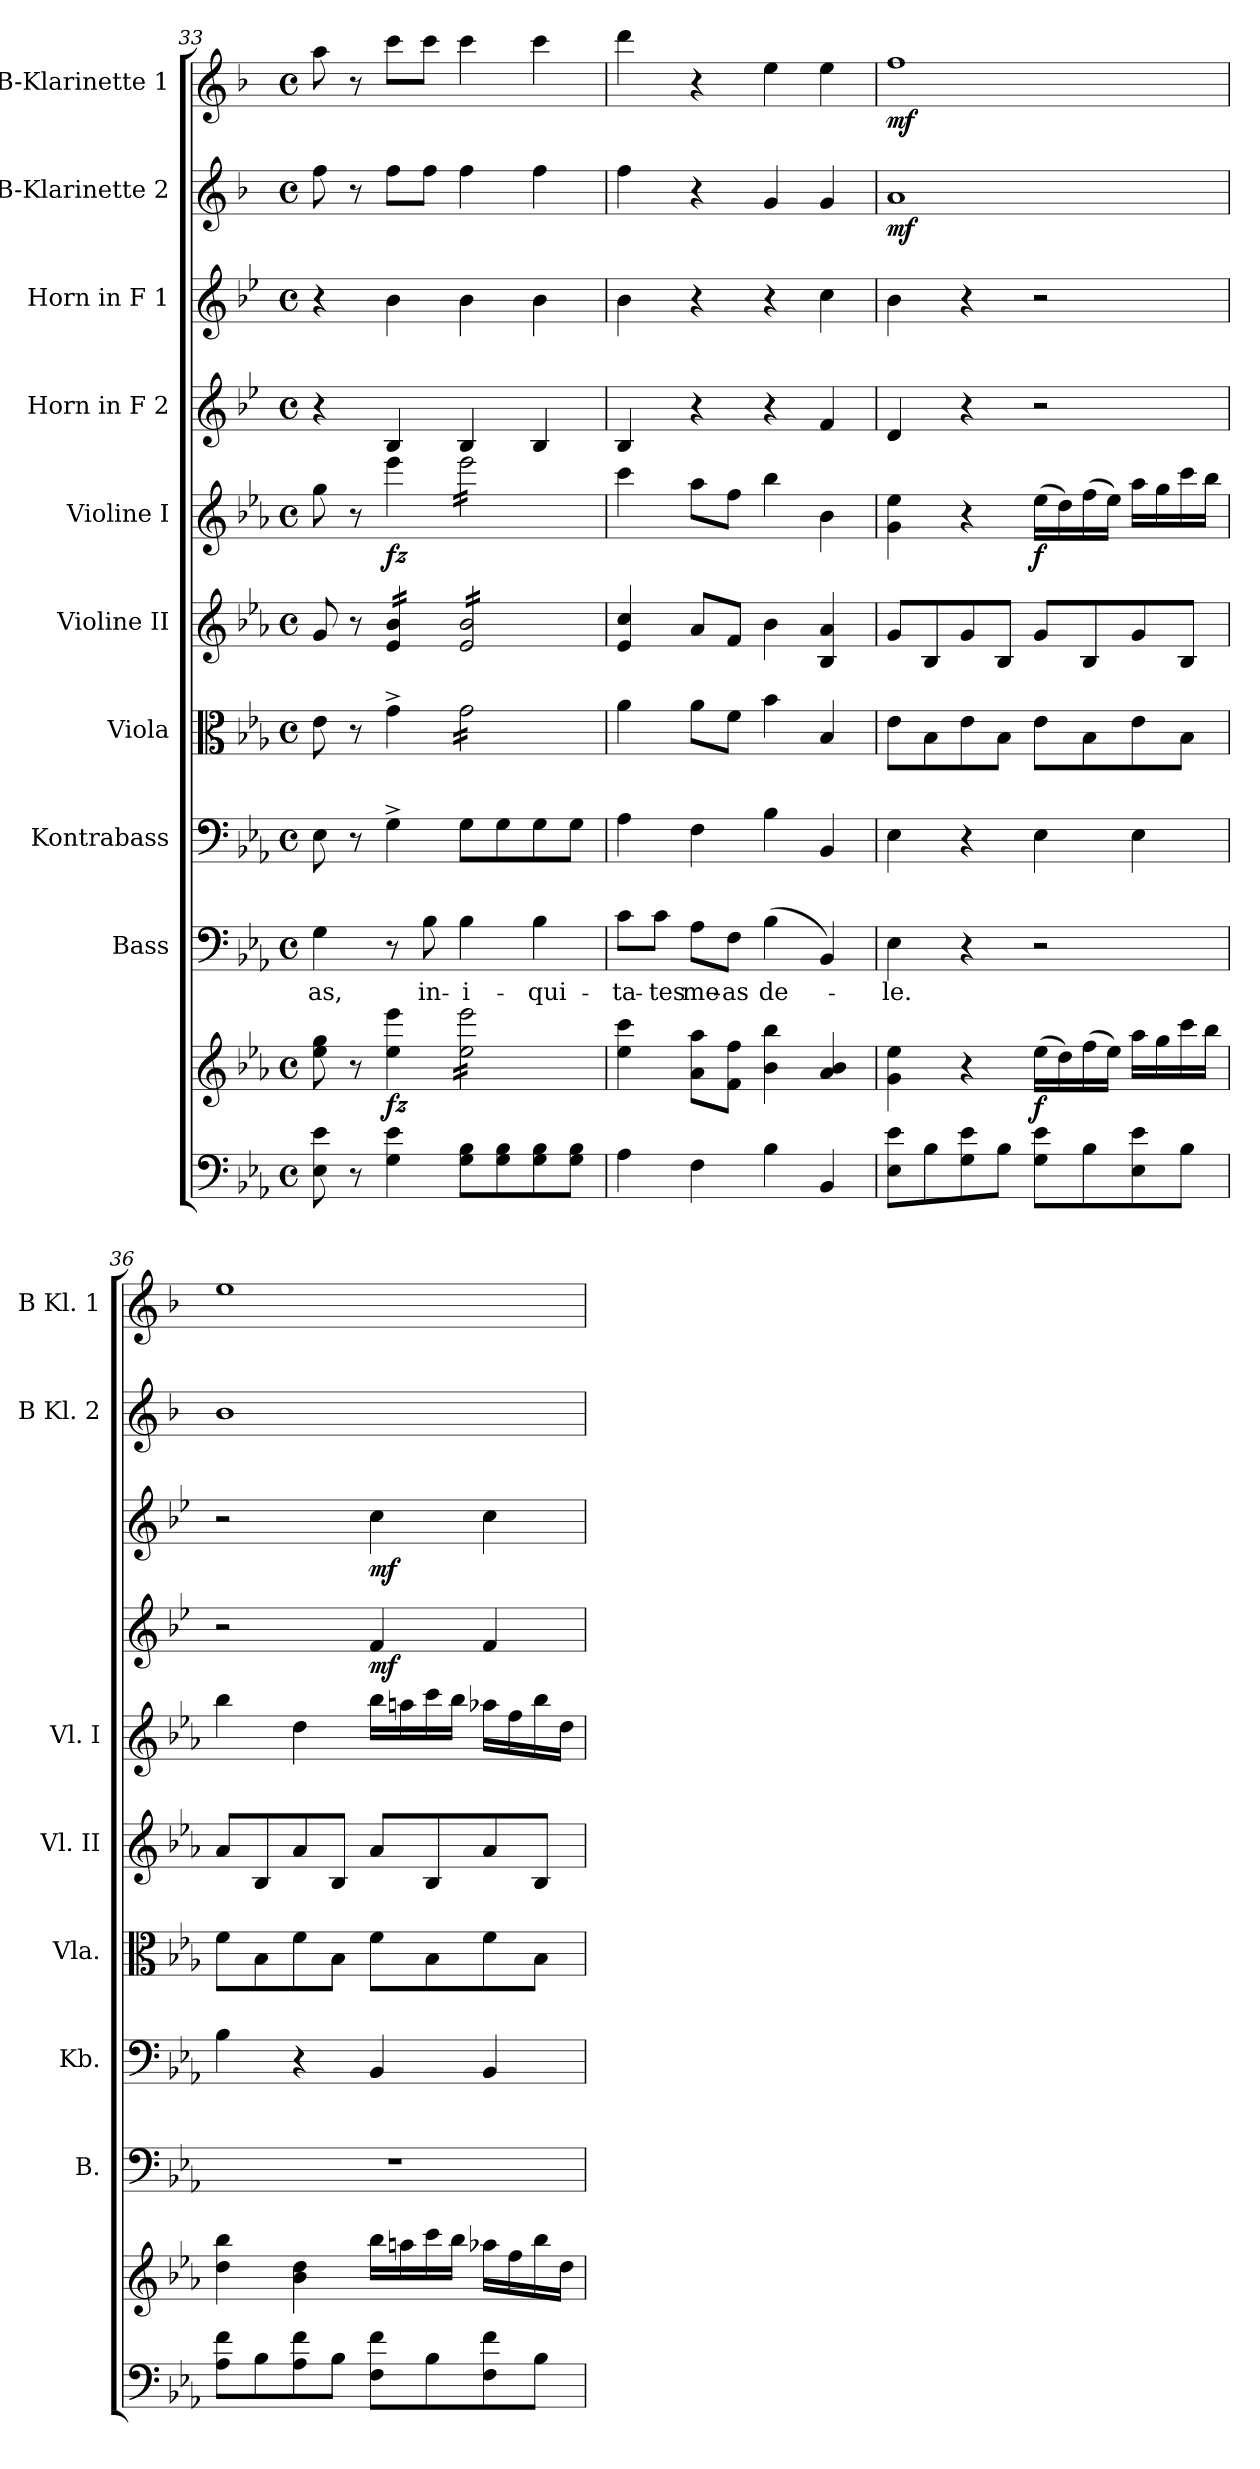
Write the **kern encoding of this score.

**kern	**kern	**dynam	**kern	**text	**kern	**kern	**kern	**kern	**dynam	**kern	**dynam	**kern	**dynam	**kern	**dynam	**kern	**dynam
*part10	*part10	*part10	*part9	*part9	*part8	*part7	*part6	*part5	*part5	*part4	*part4	*part3	*part3	*part2	*part2	*part1	*part1
*staff11	*staff10	*staff10/11	*staff9	*staff9	*staff8	*staff7	*staff6	*staff5	*staff5	*staff4	*staff4	*staff3	*staff3	*staff2	*staff2	*staff1	*staff1
*	*	*	*I"Bass	*	*I"Kontrabass	*I"Viola	*I"Violine II	*I"Violine I	*	*I"Horn in F 2	*	*I"Horn in F 1	*	*I"B-Klarinette 2	*	*I"B-Klarinette 1	*
*	*	*	*I'B.	*	*I'Kb.	*I'Vla.	*I'Vl. II	*I'Vl. I	*	*	*	*	*	*I'B Kl. 2	*	*I'B Kl. 1	*
*clefF4	*clefG2	*	*clefF4	*	*clefF4	*clefC3	*clefG2	*clefG2	*	*clefG2	*	*clefG2	*	*clefG2	*	*clefG2	*
*	*	*	*	*	*ITrd7c12	*	*	*	*	*ITrd4c7	*	*ITrd4c7	*	*ITrd1c2	*	*ITrd1c2	*
*k[b-e-a-]	*k[b-e-a-]	*	*k[b-e-a-]	*	*k[b-e-a-]	*k[b-e-a-]	*k[b-e-a-]	*k[b-e-a-]	*	*k[b-e-a-]	*	*k[b-e-a-]	*	*k[b-e-a-]	*	*k[b-e-a-]	*
*E-:	*E-:	*	*E-:	*	*E-:	*E-:	*E-:	*E-:	*	*E-:	*	*E-:	*	*E-:	*	*E-:	*
*M4/4	*M4/4	*	*M4/4	*	*M4/4	*M4/4	*M4/4	*M4/4	*	*M4/4	*	*M4/4	*	*M4/4	*	*M4/4	*
*met(c)	*met(c)	*	*met(c)	*	*met(c)	*met(c)	*met(c)	*met(c)	*	*met(c)	*	*met(c)	*	*met(c)	*	*met(c)	*
=33	=33	=33	=33	=33	=33	=33	=33	=33	=33	=33	=33	=33	=33	=33	=33	=33	=33
!	!	!	!	!LO:LY:b	!	!	!	!	!	!	!	!	!	!	!	!	!
8E-\ 8e-\	8ee-\ 8gg\	.	4G\	-as,	8EE-\	8e-\	8g/	8gg\	.	4r	.	4r	.	8ee-\	.	8gg\	.
8r	8r	.	.	.	8r	8r	8r	8r	.	.	.	.	.	8r	.	8r	.
!	!	!LO:DY:b	!	!	!	!	!	!	!LO:DY:b	!	!	!	!	!	!	!	!
*	*	*	*	*	*	*	*tremolo	*	*	*	*	*	*	*	*	*	*
4G\ 4e-\	4ee-\ 4eee-\	fz	8r	.	4GG^>\	4g^>\	16e-/ 16b-/LL	4eee-\	fz	4E-/	.	4e-\	.	8ee-\L	.	8bb-\L	.
.	.	.	.	.	.	.	16e-/ 16b-/	.	.	.	.	.	.	.	.	.	.
!	!	!	!	!LO:LY:b	!	!	!	!	!	!	!	!	!	!	!	!	!
.	.	.	8B-\	in-	.	.	16e-/ 16b-/	.	.	.	.	.	.	8ee-\J	.	8bb-\J	.
.	.	.	.	.	.	.	16e-/ 16b-/JJ	.	.	.	.	.	.	.	.	.	.
!	!	!	!	!LO:LY:b	!	!	!	!	!	!	!	!	!	!	!	!	!
*	*tremolo	*	*	*	*	*	*	*	*	*	*	*	*	*	*	*	*
*	*	*	*	*	*	*tremolo	*	*	*	*	*	*	*	*	*	*	*
*	*	*	*	*	*	*	*	*tremolo	*	*	*	*	*	*	*	*	*
8G\ 8B-\L	16ee-\ 16eee-\LL	.	4B-\	-i-	8GG\L	16g\LL	16e-/ 16b-/LL	16eee-\LL	.	4E-/	.	4e-\	.	4ee-\	.	4bb-\	.
.	16ee-\ 16eee-\	.	.	.	.	16g\	16e-/ 16b-/	16eee-\	.	.	.	.	.	.	.	.	.
8G\ 8B-\	16ee-\ 16eee-\	.	.	.	8GG\	16g\	16e-/ 16b-/	16eee-\	.	.	.	.	.	.	.	.	.
.	16ee-\ 16eee-\	.	.	.	.	16g\	16e-/ 16b-/	16eee-\	.	.	.	.	.	.	.	.	.
!	!	!	!	!LO:LY:b	!	!	!	!	!	!	!	!	!	!	!	!	!
8G\ 8B-\	16ee-\ 16eee-\	.	4B-\	-qui-	8GG\	16g\	16e-/ 16b-/	16eee-\	.	4E-/	.	4e-\	.	4ee-\	.	4bb-\	.
.	16ee-\ 16eee-\	.	.	.	.	16g\	16e-/ 16b-/	16eee-\	.	.	.	.	.	.	.	.	.
8G\ 8B-\J	16ee-\ 16eee-\	.	.	.	8GG\J	16g\	16e-/ 16b-/	16eee-\	.	.	.	.	.	.	.	.	.
.	16ee-\ 16eee-\JJ	.	.	.	.	16g\JJ	16e-/ 16b-/JJ	16eee-\JJ	.	.	.	.	.	.	.	.	.
*	*	*	*	*	*	*	*	*Xtremolo	*	*	*	*	*	*	*	*	*
*	*	*	*	*	*	*	*Xtremolo	*	*	*	*	*	*	*	*	*	*
*	*	*	*	*	*	*Xtremolo	*	*	*	*	*	*	*	*	*	*	*
*	*Xtremolo	*	*	*	*	*	*	*	*	*	*	*	*	*	*	*	*
=34	=34	=34	=34	=34	=34	=34	=34	=34	=34	=34	=34	=34	=34	=34	=34	=34	=34
!	!	!	!	!LO:LY:b	!	!	!	!	!	!	!	!	!	!	!	!	!
4A-\	4ee-\ 4ccc\	.	8c\L	-ta-	4AA-\	4a-\	4e-/ 4cc/	4ccc\	.	4E-/	.	4e-\	.	4ee-\	.	4ccc\	.
!	!	!	!	!LO:LY:b	!	!	!	!	!	!	!	!	!	!	!	!	!
.	.	.	8c\J	-tes	.	.	.	.	.	.	.	.	.	.	.	.	.
!	!	!	!	!LO:LY:b	!	!	!	!	!	!	!	!	!	!	!	!	!
4F\	8a-\ 8aa-\L	.	8A-\L	me-	4FF\	8a-\L	8a-/L	8aa-\L	.	4r	.	4r	.	4r	.	4r	.
!	!	!	!	!LO:LY:b	!	!	!	!	!	!	!	!	!	!	!	!	!
.	8f\ 8ff\J	.	8F\J	-as	.	8f\J	8f/J	8ff\J	.	.	.	.	.	.	.	.	.
!	!	!	!	!LO:LY:b	!	!	!	!	!	!	!	!	!	!	!	!	!
4B-\	4b-\ 4bb-\	.	(>4B-\	de-	4BB-\	4b-\	4b-\	4bb-\	.	4r	.	4r	.	4f/	.	4dd\	.
4BB-/	4a-/ 4b-/	.	4BB-/)	.	4BBB-/	4B-/	4B-/ 4a-/	4b-\	.	4B-/	.	4f\	.	4f/	.	4dd\	.
=35	=35	=35	=35	=35	=35	=35	=35	=35	=35	=35	=35	=35	=35	=35	=35	=35	=35
!	!	!	!	!LO:LY:b	!	!	!	!	!	!	!	!	!	!	!LO:DY:b	!	!LO:DY:b
8E-\ 8e-\L	4g\ 4ee-\	.	4E-\	-le.	4EE-\	8e-\L	8g/L	4g\ 4ee-\	.	4G/	.	4e-\	.	1g	mf	1ee-	mf
8B-\	.	.	.	.	.	8B-\	8B-/	.	.	.	.	.	.	.	.	.	.
8G\ 8e-\	4r	.	4r	.	4r	8e-\	8g/	4r	.	4r	.	4r	.	.	.	.	.
8B-\J	.	.	.	.	.	8B-\J	8B-/J	.	.	.	.	.	.	.	.	.	.
!	!	!LO:DY:b	!	!	!	!	!	!	!LO:DY:b	!	!	!	!	!	!	!	!
8G\ 8e-\L	(>16ee-\LL	f	2r	.	4EE-\	8e-\L	8g/L	(>16ee-\LL	f	2r	.	2r	.	.	.	.	.
.	16dd\)	.	.	.	.	.	.	16dd\)	.	.	.	.	.	.	.	.	.
8B-\	(>16ff\	.	.	.	.	8B-\	8B-/	(>16ff\	.	.	.	.	.	.	.	.	.
.	16ee-\JJ)	.	.	.	.	.	.	16ee-\JJ)	.	.	.	.	.	.	.	.	.
8E-\ 8e-\	16aa-\LL	.	.	.	4EE-\	8e-\	8g/	16aa-\LL	.	.	.	.	.	.	.	.	.
.	16gg\	.	.	.	.	.	.	16gg\	.	.	.	.	.	.	.	.	.
8B-\J	16ccc\	.	.	.	.	8B-\J	8B-/J	16ccc\	.	.	.	.	.	.	.	.	.
.	16bb-\JJ	.	.	.	.	.	.	16bb-\JJ	.	.	.	.	.	.	.	.	.
!!LO:PB:g=z
=36	=36	=36	=36	=36	=36	=36	=36	=36	=36	=36	=36	=36	=36	=36	=36	=36	=36
8A-\ 8f\L	4dd\ 4bb-\	.	1r	.	4BB-\	8f\L	8a-/L	4bb-\	.	2r	.	2r	.	1a-	.	1dd	.
8B-\	.	.	.	.	.	8B-\	8B-/	.	.	.	.	.	.	.	.	.	.
8A-\ 8f\	4b-\ 4dd\	.	.	.	4r	8f\	8a-/	4dd\	.	.	.	.	.	.	.	.	.
8B-\J	.	.	.	.	.	8B-\J	8B-/J	.	.	.	.	.	.	.	.	.	.
!	!	!	!	!	!	!	!	!	!	!	!LO:DY:b	!	!LO:DY:b	!	!	!	!
8F\ 8f\L	16bb-\LL	.	.	.	4BBB-/	8f\L	8a-/L	16bb-\LL	.	4B-/	mf	4f\	mf	.	.	.	.
.	16aan\	.	.	.	.	.	.	16aan\	.	.	.	.	.	.	.	.	.
8B-\	16ccc\	.	.	.	.	8B-\	8B-/	16ccc\	.	.	.	.	.	.	.	.	.
.	16bb-\JJ	.	.	.	.	.	.	16bb-\JJ	.	.	.	.	.	.	.	.	.
8F\ 8f\	16aa-X\LL	.	.	.	4BBB-/	8f\	8a-/	16aa-X\LL	.	4B-/	.	4f\	.	.	.	.	.
.	16ff\	.	.	.	.	.	.	16ff\	.	.	.	.	.	.	.	.	.
8B-\J	16bb-\	.	.	.	.	8B-\J	8B-/J	16bb-\	.	.	.	.	.	.	.	.	.
.	16dd\JJ	.	.	.	.	.	.	16dd\JJ	.	.	.	.	.	.	.	.	.
=	=	=	=	=	=	=	=	=	=	=	=	=	=	=	=	=	=
*-	*-	*-	*-	*-	*-	*-	*-	*-	*-	*-	*-	*-	*-	*-	*-	*-	*-
